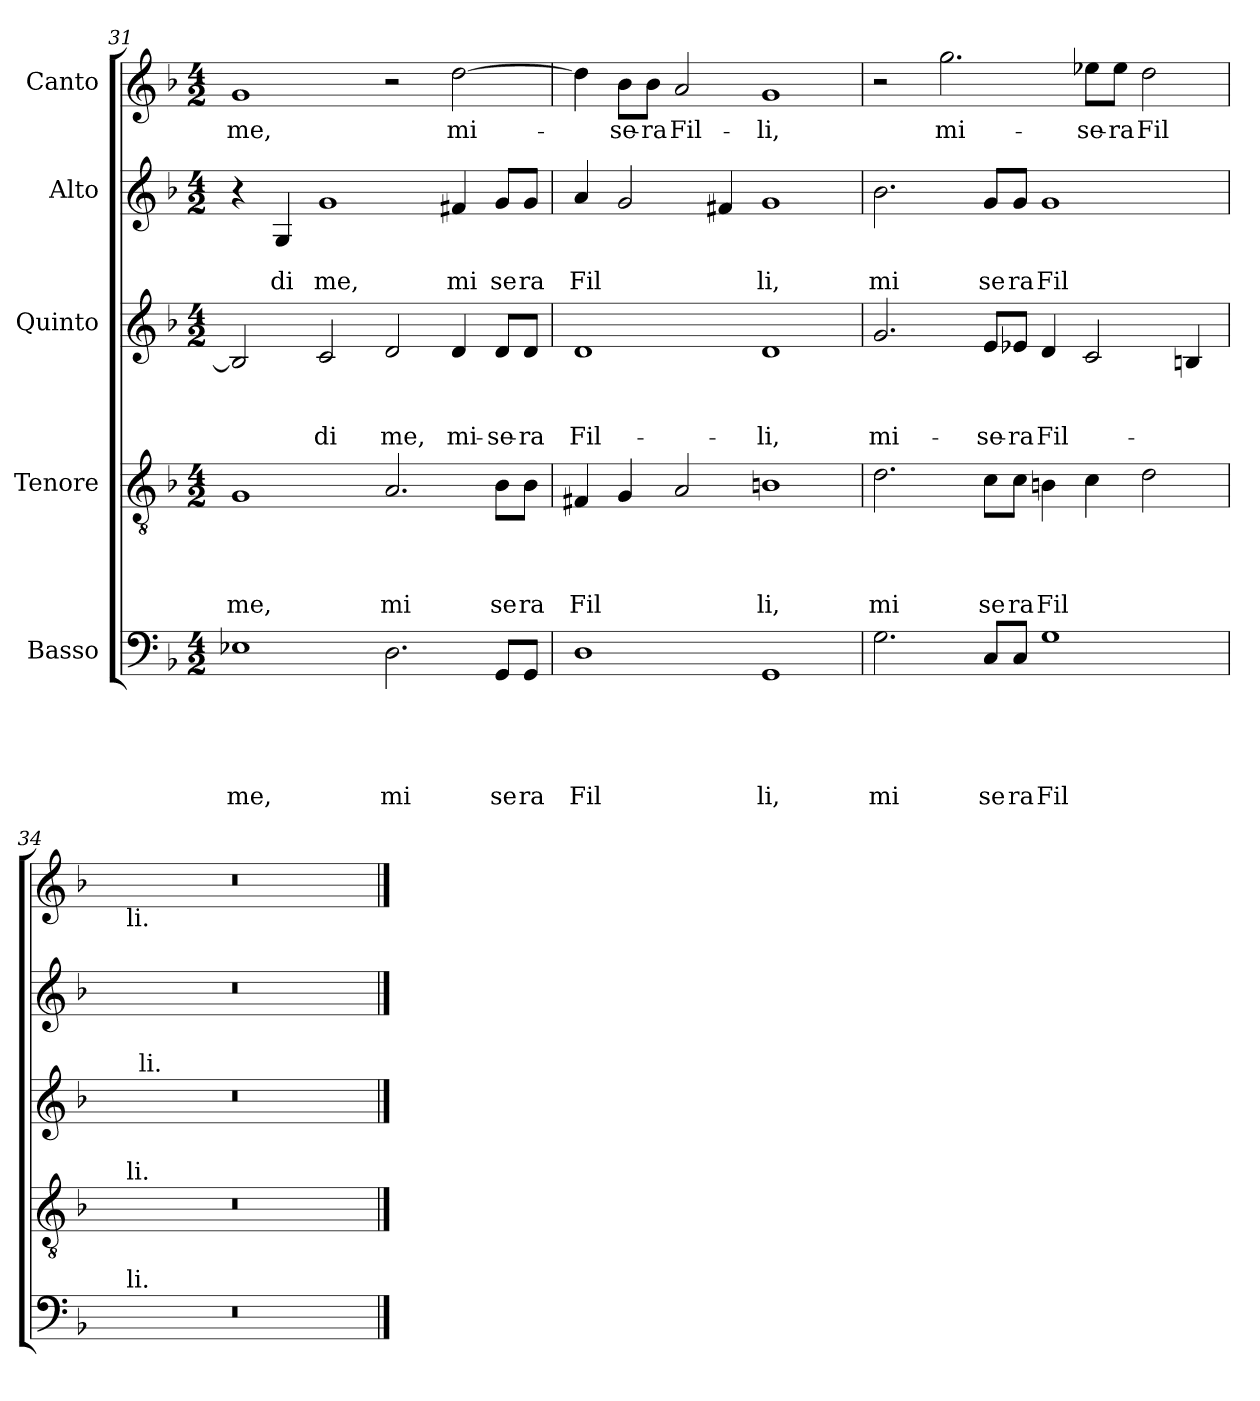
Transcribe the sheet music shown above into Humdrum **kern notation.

**kern	**text	**text	**text	**text	**text	**kern	**text	**text	**text	**text	**kern	**text	**text	**text	**kern	**text	**text	**kern	**text
*part5	*part5	*part5	*part5	*part5	*part5	*part4	*part4	*part4	*part4	*part4	*part3	*part3	*part3	*part3	*part2	*part2	*part2	*part1	*part1
*staff5	*staff5	*staff5	*staff5	*staff5	*staff5	*staff4	*staff4	*staff4	*staff4	*staff4	*staff3	*staff3	*staff3	*staff3	*staff2	*staff2	*staff2	*staff1	*staff1
*I"Basso	*	*	*	*	*	*I"Tenore	*	*	*	*	*I"Quinto	*	*	*	*I"Alto	*	*	*I"Canto	*
*clefF4	*	*	*	*	*	*clefGv2	*	*	*	*	*clefG2	*	*	*	*clefG2	*	*	*clefG2	*
*k[b-]	*	*	*	*	*	*k[b-]	*	*	*	*	*k[b-]	*	*	*	*k[b-]	*	*	*k[b-]	*
*F:	*	*	*	*	*	*F:	*	*	*	*	*F:	*	*	*	*F:	*	*	*F:	*
*M4/2	*	*	*	*	*	*M4/2	*	*	*	*	*M4/2	*	*	*	*M4/2	*	*	*M4/2	*
=31	=31	=31	=31	=31	=31	=31	=31	=31	=31	=31	=31	=31	=31	=31	=31	=31	=31	=31	=31
!	!	!	!	!	!LO:LY:b	!	!	!	!	!LO:LY:b	!	!	!	!	!	!	!	!	!LO:LY:b
1E-X	.	.	.	.	me,	1G	.	.	.	me,	2B-/]	.	.	.	4r	.	.	1g	me,
!	!	!	!	!	!	!	!	!	!	!	!	!	!	!	!	!	!LO:LY:b	!	!
.	.	.	.	.	.	.	.	.	.	.	.	.	.	.	4G/	.	di	.	.
!	!	!	!	!	!	!	!	!	!	!	!	!	!	!LO:LY:b	!	!	!LO:LY:b	!	!
.	.	.	.	.	.	.	.	.	.	.	2c/	.	.	di	1g	.	me,	.	.
!	!	!	!	!	!LO:LY:b	!	!	!	!	!LO:LY:b	!	!	!	!LO:LY:b	!	!	!	!	!
2.D\	.	.	.	.	mi	2.A/	.	.	.	mi	2d/	.	.	me,	.	.	.	2r	.
!	!	!	!	!	!	!	!	!	!	!	!	!	!	!LO:LY:b	!	!	!LO:LY:b	!	!LO:LY:b
.	.	.	.	.	.	.	.	.	.	.	4d/	.	.	mi-	4f#X/	.	mi	[>2dd\	mi-
!	!	!	!	!	!LO:LY:b	!	!	!	!	!LO:LY:b	!	!	!	!LO:LY:b	!	!	!LO:LY:b	!	!
8GG/L	.	.	.	.	se	8B-\L	.	.	.	se	8d/L	.	.	-se-	8g/L	.	se	.	.
!	!	!	!	!	!LO:LY:b	!	!	!	!	!LO:LY:b	!	!	!	!LO:LY:b	!	!	!LO:LY:b	!	!
8GG/J	.	.	.	.	ra	8B-\J	.	.	.	ra	8d/J	.	.	-ra	8g/J	.	ra	.	.
=32	=32	=32	=32	=32	=32	=32	=32	=32	=32	=32	=32	=32	=32	=32	=32	=32	=32	=32	=32
!	!	!	!	!	!LO:LY:b	!	!	!	!	!LO:LY:b	!	!	!	!LO:LY:b	!	!	!LO:LY:b	!	!
1D	.	.	.	.	Fil	4F#X/	.	.	.	Fil	1d	.	.	Fil-	4a/	.	Fil	4dd\]	.
!	!	!	!	!	!	!	!	!	!	!	!	!	!	!	!	!	!	!	!LO:LY:b
.	.	.	.	.	.	4G/	.	.	.	.	.	.	.	.	2g/	.	.	8b-\L	-se-
!	!	!	!	!	!	!	!	!	!	!	!	!	!	!	!	!	!	!	!LO:LY:b
.	.	.	.	.	.	.	.	.	.	.	.	.	.	.	.	.	.	8b-\J	-ra
!	!	!	!	!	!	!	!	!	!	!	!	!	!	!	!	!	!	!	!LO:LY:b
.	.	.	.	.	.	2A/	.	.	.	.	.	.	.	.	.	.	.	2a/	Fil-
.	.	.	.	.	.	.	.	.	.	.	.	.	.	.	4f#X/	.	.	.	.
!	!	!	!	!	!LO:LY:b	!	!	!	!	!LO:LY:b	!	!	!	!LO:LY:b	!	!	!LO:LY:b	!	!LO:LY:b
1GG	.	.	.	.	li,	1Bn	.	.	.	li,	1d	.	.	-li,	1g	.	li,	1g	-li,
=33	=33	=33	=33	=33	=33	=33	=33	=33	=33	=33	=33	=33	=33	=33	=33	=33	=33	=33	=33
!	!	!	!	!	!LO:LY:b	!	!	!	!	!LO:LY:b	!	!	!	!LO:LY:b	!	!	!LO:LY:b	!	!
2.G\	.	.	.	.	mi	2.d\	.	.	.	mi	2.g/	.	.	mi-	2.b-\	.	mi	2r	.
!	!	!	!	!	!	!	!	!	!	!	!	!	!	!	!	!	!	!	!LO:LY:b
.	.	.	.	.	.	.	.	.	.	.	.	.	.	.	.	.	.	2.gg\	mi-
!	!	!	!	!	!LO:LY:b	!	!	!	!	!LO:LY:b	!	!	!	!LO:LY:b	!	!	!LO:LY:b	!	!
8C/L	.	.	.	.	se	8c\L	.	.	.	se	8e/L	.	.	-se-	8g/L	.	se	.	.
!	!	!	!	!	!LO:LY:b	!	!	!	!	!LO:LY:b	!	!	!	!LO:LY:b	!	!	!LO:LY:b	!	!
8C/J	.	.	.	.	ra	8c\J	.	.	.	ra	8e-X/J	.	.	-ra	8g/J	.	ra	.	.
!	!	!	!	!	!LO:LY:b	!	!	!	!	!LO:LY:b	!	!	!	!LO:LY:b	!	!	!LO:LY:b	!	!
1G	.	.	.	.	Fil	4Bn\	.	.	.	Fil	4d/	.	.	Fil-	1g	.	Fil	.	.
!	!	!	!	!	!	!	!	!	!	!	!	!	!	!	!	!	!	!	!LO:LY:b
.	.	.	.	.	.	4c\	.	.	.	.	2c/	.	.	.	.	.	.	8ee-X\L	-se-
!	!	!	!	!	!	!	!	!	!	!	!	!	!	!	!	!	!	!	!LO:LY:b
.	.	.	.	.	.	.	.	.	.	.	.	.	.	.	.	.	.	8ee-\J	-ra
!	!	!	!	!	!	!	!	!	!	!	!	!	!	!	!	!	!	!	!LO:LY:b
.	.	.	.	.	.	2d\	.	.	.	.	.	.	.	.	.	.	.	2dd\	Fil-
.	.	.	.	.	.	.	.	.	.	.	4Bn/	.	.	.	.	.	.	.	.
=34	=34	=34	=34	=34	=34	=34	=34	=34	=34	=34	=34	=34	=34	=34	=34	=34	=34	=34	=34
*^	*	*	*	*	*	*^	*	*	*	*	*^	*	*	*	*	*	*	*^	*
0r	8ryy	.	.	.	.	.	0r	8ryy	.	.	.	.	0r	8ryy	.	.	.	0r	.	.	0r	8ryy	.
!	!	!	!	!	!	!	!	!	!	!	!	!	!	!	!	!	!	!	!	!	!	!LO:TX:b:t=li.	!
!	!	!	!	!	!	!	!	!LO:TX:a:t=li.	!	!	!	!	!	!	!	!	!	!	!	!	!	!	!
!	!LO:TX:a:t=li.	!	!	!	!	!	!	!	!	!	!	!	!	!	!	!	!	!	!	!	!	!	!
.	1...ryy	.	.	.	.	.	.	1...ryy	.	.	.	.	.	32ryy	.	.	.	.	.	.	.	1...ryy	.
!	!	!	!	!	!	!	!	!	!	!	!	!	!	!LO:TX:a:t=li.	!	!	!	!	!	!	!	!	!
.	.	.	.	.	.	.	.	.	.	.	.	.	.	1ryy	.	.	.	.	.	.	.	.	.
.	.	.	.	.	.	.	.	.	.	.	.	.	.	2ryy	.	.	.	.	.	.	.	.	.
.	.	.	.	.	.	.	.	.	.	.	.	.	.	4ryy	.	.	.	.	.	.	.	.	.
.	.	.	.	.	.	.	.	.	.	.	.	.	.	16.ryy	.	.	.	.	.	.	.	.	.
*v	*v	*	*	*	*	*	*	*	*	*	*	*	*v	*v	*	*	*	*	*	*	*v	*v	*
*	*	*	*	*	*	*v	*v	*	*	*	*	*	*	*	*	*	*	*	*	*
==	==	==	==	==	==	==	==	==	==	==	==	==	==	==	==	==	==	==	==
*-	*-	*-	*-	*-	*-	*-	*-	*-	*-	*-	*-	*-	*-	*-	*-	*-	*-	*-	*-
